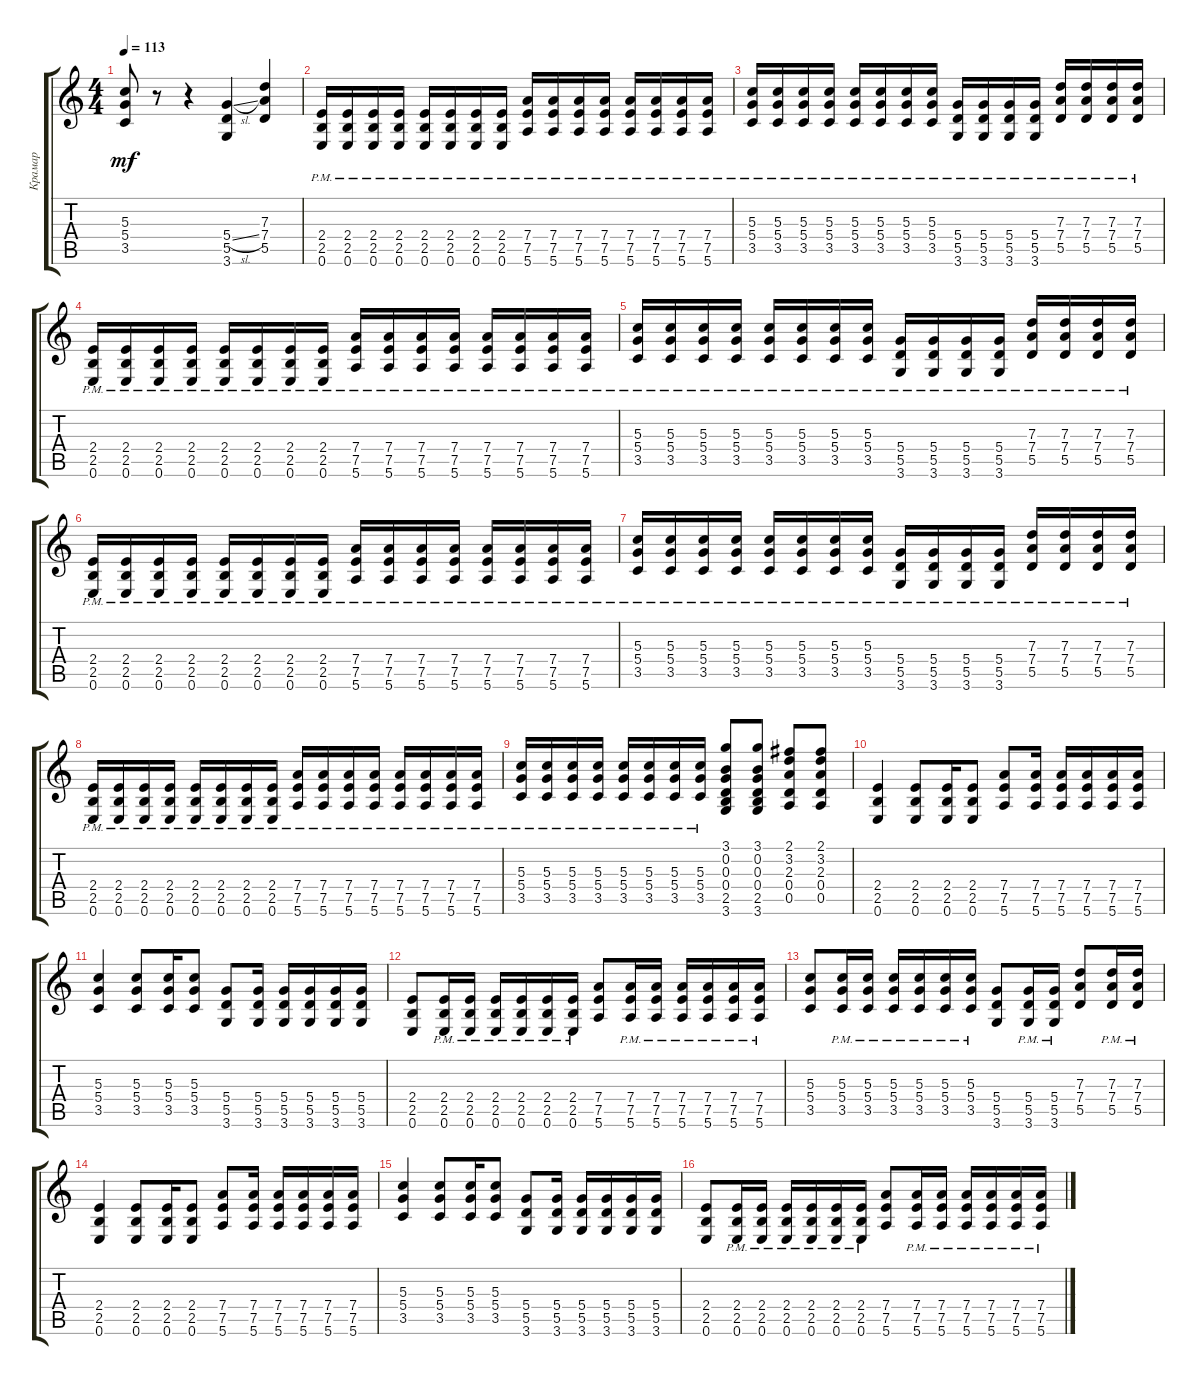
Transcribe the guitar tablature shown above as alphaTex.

\track ("Крамар" "Крамар") {instrument overdrivenguitar}
\staff {score tabs}
\tuning (E4 B3 G3 D3 A2 E2) {hide}
\ts (4 4)
\tempo 113
\clef g2
\ks c
(5.3 5.4 3.5).8{dy mf} r.8 r.4 (5.4{sl} 5.5 3.6).4 (7.3 7.4 5.5).4 |
(2.4{pm} 2.5{pm} 0.6{pm}).16 (2.4{pm} 2.5{pm} 0.6{pm}).16 (2.4{pm} 2.5{pm} 0.6{pm}).16 (2.4{pm} 2.5{pm} 0.6{pm}).16 (2.4{pm} 2.5{pm} 0.6{pm}).16 (2.4{pm} 2.5{pm} 0.6{pm}).16 (2.4{pm} 2.5{pm} 0.6{pm}).16 (2.4{pm} 2.5{pm} 0.6{pm}).16 (7.4{pm} 7.5{pm} 5.6{pm}).16 (7.4{pm} 7.5{pm} 5.6{pm}).16 (7.4{pm} 7.5{pm} 5.6{pm}).16 (7.4{pm} 7.5{pm} 5.6{pm}).16 (7.4{pm} 7.5{pm} 5.6{pm}).16 (7.4{pm} 7.5{pm} 5.6{pm}).16 (7.4{pm} 7.5{pm} 5.6{pm}).16 (7.4{pm} 7.5{pm} 5.6{pm}).16 |
(5.3{pm} 5.4{pm} 3.5{pm}).16 (5.3{pm} 5.4{pm} 3.5{pm}).16 (5.3{pm} 5.4{pm} 3.5{pm}).16 (5.3{pm} 5.4{pm} 3.5{pm}).16 (5.3{pm} 5.4{pm} 3.5{pm}).16 (5.3{pm} 5.4{pm} 3.5{pm}).16 (5.3{pm} 5.4{pm} 3.5{pm}).16 (5.3{pm} 5.4{pm} 3.5{pm}).16 (5.4{pm} 5.5{pm} 3.6{pm}).16 (5.4{pm} 5.5{pm} 3.6{pm}).16 (5.4{pm} 5.5{pm} 3.6{pm}).16 (5.4{pm} 5.5{pm} 3.6{pm}).16 (7.3{pm} 7.4{pm} 5.5{pm}).16 (7.3{pm} 7.4{pm} 5.5{pm}).16 (7.3{pm} 7.4{pm} 5.5{pm}).16 (7.3{pm} 7.4{pm} 5.5{pm}).16 |
(2.4{pm} 2.5{pm} 0.6{pm}).16 (2.4{pm} 2.5{pm} 0.6{pm}).16 (2.4{pm} 2.5{pm} 0.6{pm}).16 (2.4{pm} 2.5{pm} 0.6{pm}).16 (2.4{pm} 2.5{pm} 0.6{pm}).16 (2.4{pm} 2.5{pm} 0.6{pm}).16 (2.4{pm} 2.5{pm} 0.6{pm}).16 (2.4{pm} 2.5{pm} 0.6{pm}).16 (7.4{pm} 7.5{pm} 5.6{pm}).16 (7.4{pm} 7.5{pm} 5.6{pm}).16 (7.4{pm} 7.5{pm} 5.6{pm}).16 (7.4{pm} 7.5{pm} 5.6{pm}).16 (7.4{pm} 7.5{pm} 5.6{pm}).16 (7.4{pm} 7.5{pm} 5.6{pm}).16 (7.4{pm} 7.5{pm} 5.6{pm}).16 (7.4{pm} 7.5{pm} 5.6{pm}).16 |
(5.3{pm} 5.4{pm} 3.5{pm}).16 (5.3{pm} 5.4{pm} 3.5{pm}).16 (5.3{pm} 5.4{pm} 3.5{pm}).16 (5.3{pm} 5.4{pm} 3.5{pm}).16 (5.3{pm} 5.4{pm} 3.5{pm}).16 (5.3{pm} 5.4{pm} 3.5{pm}).16 (5.3{pm} 5.4{pm} 3.5{pm}).16 (5.3{pm} 5.4{pm} 3.5{pm}).16 (5.4{pm} 5.5{pm} 3.6{pm}).16 (5.4{pm} 5.5{pm} 3.6{pm}).16 (5.4{pm} 5.5{pm} 3.6{pm}).16 (5.4{pm} 5.5{pm} 3.6{pm}).16 (7.3{pm} 7.4{pm} 5.5{pm}).16 (7.3{pm} 7.4{pm} 5.5{pm}).16 (7.3{pm} 7.4{pm} 5.5{pm}).16 (7.3{pm} 7.4{pm} 5.5{pm}).16 |
(2.4{pm} 2.5{pm} 0.6{pm}).16 (2.4{pm} 2.5{pm} 0.6{pm}).16 (2.4{pm} 2.5{pm} 0.6{pm}).16 (2.4{pm} 2.5{pm} 0.6{pm}).16 (2.4{pm} 2.5{pm} 0.6{pm}).16 (2.4{pm} 2.5{pm} 0.6{pm}).16 (2.4{pm} 2.5{pm} 0.6{pm}).16 (2.4{pm} 2.5{pm} 0.6{pm}).16 (7.4{pm} 7.5{pm} 5.6{pm}).16 (7.4{pm} 7.5{pm} 5.6{pm}).16 (7.4{pm} 7.5{pm} 5.6{pm}).16 (7.4{pm} 7.5{pm} 5.6{pm}).16 (7.4{pm} 7.5{pm} 5.6{pm}).16 (7.4{pm} 7.5{pm} 5.6{pm}).16 (7.4{pm} 7.5{pm} 5.6{pm}).16 (7.4{pm} 7.5{pm} 5.6{pm}).16 |
(5.3{pm} 5.4{pm} 3.5{pm}).16 (5.3{pm} 5.4{pm} 3.5{pm}).16 (5.3{pm} 5.4{pm} 3.5{pm}).16 (5.3{pm} 5.4{pm} 3.5{pm}).16 (5.3{pm} 5.4{pm} 3.5{pm}).16 (5.3{pm} 5.4{pm} 3.5{pm}).16 (5.3{pm} 5.4{pm} 3.5{pm}).16 (5.3{pm} 5.4{pm} 3.5{pm}).16 (5.4{pm} 5.5{pm} 3.6{pm}).16 (5.4{pm} 5.5{pm} 3.6{pm}).16 (5.4{pm} 5.5{pm} 3.6{pm}).16 (5.4{pm} 5.5{pm} 3.6{pm}).16 (7.3{pm} 7.4{pm} 5.5{pm}).16 (7.3{pm} 7.4{pm} 5.5{pm}).16 (7.3{pm} 7.4{pm} 5.5{pm}).16 (7.3{pm} 7.4{pm} 5.5{pm}).16 |
(2.4{pm} 2.5{pm} 0.6{pm}).16 (2.4{pm} 2.5{pm} 0.6{pm}).16 (2.4{pm} 2.5{pm} 0.6{pm}).16 (2.4{pm} 2.5{pm} 0.6{pm}).16 (2.4{pm} 2.5{pm} 0.6{pm}).16 (2.4{pm} 2.5{pm} 0.6{pm}).16 (2.4{pm} 2.5{pm} 0.6{pm}).16 (2.4{pm} 2.5{pm} 0.6{pm}).16 (7.4{pm} 7.5{pm} 5.6{pm}).16 (7.4{pm} 7.5{pm} 5.6{pm}).16 (7.4{pm} 7.5{pm} 5.6{pm}).16 (7.4{pm} 7.5{pm} 5.6{pm}).16 (7.4{pm} 7.5{pm} 5.6{pm}).16 (7.4{pm} 7.5{pm} 5.6{pm}).16 (7.4{pm} 7.5{pm} 5.6{pm}).16 (7.4{pm} 7.5{pm} 5.6{pm}).16 |
(5.3{pm} 5.4{pm} 3.5{pm}).16 (5.3{pm} 5.4{pm} 3.5{pm}).16 (5.3{pm} 5.4{pm} 3.5{pm}).16 (5.3{pm} 5.4{pm} 3.5{pm}).16 (5.3{pm} 5.4{pm} 3.5{pm}).16 (5.3{pm} 5.4{pm} 3.5{pm}).16 (5.3{pm} 5.4{pm} 3.5{pm}).16 (5.3{pm} 5.4{pm} 3.5{pm}).16 (3.1 0.2 0.3 0.4 2.5 3.6).8 (3.1 0.2 0.3 0.4 2.5 3.6).8 (2.1 3.2 2.3 0.4 0.5).8 (2.1 3.2 2.3 0.4 0.5).8 |
(2.4 2.5 0.6).4 (2.4 2.5 0.6).8 (2.4 2.5 0.6).16 (2.4 2.5 0.6).8 (7.4 7.5 5.6).8 (7.4 7.5 5.6).16 (7.4 7.5 5.6).16 (7.4 7.5 5.6).16 (7.4 7.5 5.6).16 (7.4 7.5 5.6).16 |
(5.3 5.4 3.5).4 (5.3 5.4 3.5).8 (5.3 5.4 3.5).16 (5.3 5.4 3.5).8 (5.4 5.5 3.6).8 (5.4 5.5 3.6).16 (5.4 5.5 3.6).16 (5.4 5.5 3.6).16 (5.4 5.5 3.6).16 (5.4 5.5 3.6).16 |
(2.4 2.5 0.6).8 (2.4{pm} 2.5{pm} 0.6{pm}).16 (2.4{pm} 2.5{pm} 0.6{pm}).16 (2.4{pm} 2.5{pm} 0.6{pm}).16 (2.4{pm} 2.5{pm} 0.6{pm}).16 (2.4{pm} 2.5{pm} 0.6{pm}).16 (2.4{pm} 2.5{pm} 0.6{pm}).16 (7.4 7.5 5.6).8 (7.4{pm} 7.5{pm} 5.6{pm}).16 (7.4{pm} 7.5{pm} 5.6{pm}).16 (7.4{pm} 7.5{pm} 5.6{pm}).16 (7.4{pm} 7.5{pm} 5.6{pm}).16 (7.4{pm} 7.5{pm} 5.6{pm}).16 (7.4{pm} 7.5{pm} 5.6{pm}).16 |
(5.3 5.4 3.5).8 (5.3{pm} 5.4{pm} 3.5{pm}).16 (5.3{pm} 5.4{pm} 3.5{pm}).16 (5.3{pm} 5.4{pm} 3.5{pm}).16 (5.3{pm} 5.4{pm} 3.5{pm}).16 (5.3{pm} 5.4{pm} 3.5{pm}).16 (5.3{pm} 5.4{pm} 3.5{pm}).16 (5.4 5.5 3.6).8 (5.4{pm} 5.5{pm} 3.6{pm}).16 (5.4{pm} 5.5{pm} 3.6{pm}).16 (7.3 7.4 5.5).8 (7.3{pm} 7.4{pm} 5.5{pm}).16 (7.3{pm} 7.4{pm} 5.5{pm}).16 |
(2.4 2.5 0.6).4 (2.4 2.5 0.6).8 (2.4 2.5 0.6).16 (2.4 2.5 0.6).8 (7.4 7.5 5.6).8 (7.4 7.5 5.6).16 (7.4 7.5 5.6).16 (7.4 7.5 5.6).16 (7.4 7.5 5.6).16 (7.4 7.5 5.6).16 |
(5.3 5.4 3.5).4 (5.3 5.4 3.5).8 (5.3 5.4 3.5).16 (5.3 5.4 3.5).8 (5.4 5.5 3.6).8 (5.4 5.5 3.6).16 (5.4 5.5 3.6).16 (5.4 5.5 3.6).16 (5.4 5.5 3.6).16 (5.4 5.5 3.6).16 |
(2.4 2.5 0.6).8 (2.4{pm} 2.5{pm} 0.6{pm}).16 (2.4{pm} 2.5{pm} 0.6{pm}).16 (2.4{pm} 2.5{pm} 0.6{pm}).16 (2.4{pm} 2.5{pm} 0.6{pm}).16 (2.4{pm} 2.5{pm} 0.6{pm}).16 (2.4{pm} 2.5{pm} 0.6{pm}).16 (7.4 7.5 5.6).8 (7.4{pm} 7.5{pm} 5.6{pm}).16 (7.4{pm} 7.5{pm} 5.6{pm}).16 (7.4{pm} 7.5{pm} 5.6{pm}).16 (7.4{pm} 7.5{pm} 5.6{pm}).16 (7.4{pm} 7.5{pm} 5.6{pm}).16 (7.4{pm} 7.5{pm} 5.6{pm}).16
